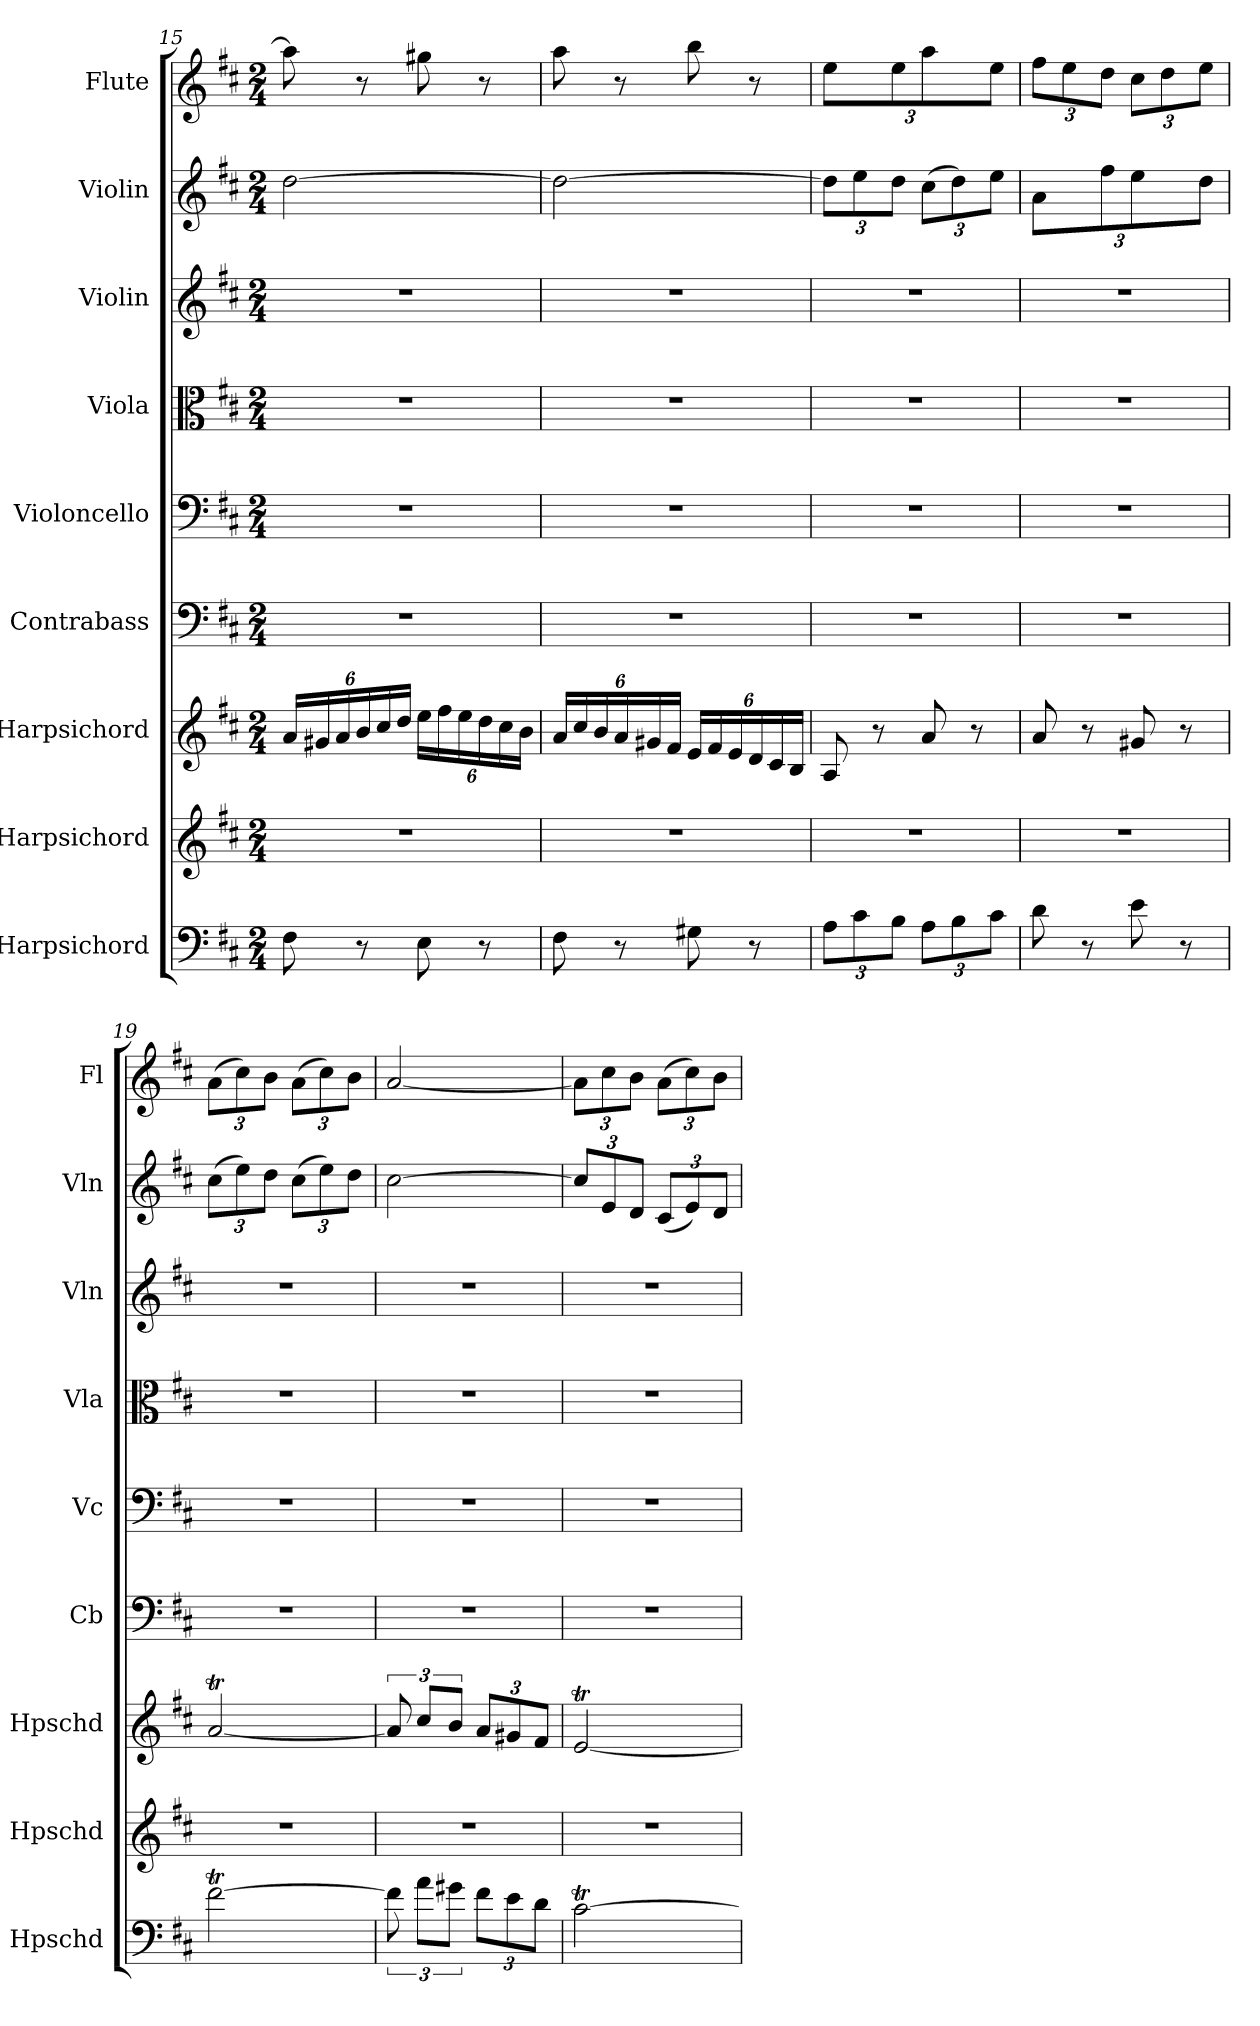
**kern	**kern	**kern	**kern	**kern	**kern	**kern	**kern	**kern
*part9	*part8	*part7	*part6	*part5	*part4	*part3	*part2	*part1
*staff9	*staff8	*staff7	*staff6	*staff5	*staff4	*staff3	*staff2	*staff1
*I"Harpsichord	*I"Harpsichord	*I"Harpsichord	*I"Contrabass	*I"Violoncello	*I"Viola	*I"Violin	*I"Violin	*I"Flute
*I'Hpschd	*I'Hpschd	*I'Hpschd	*I'Cb	*I'Vc	*I'Vla	*I'Vln	*I'Vln	*I'Fl
*clefF4	*clefG2	*clefG2	*clefF4	*clefF4	*clefC3	*clefG2	*clefG2	*clefG2
*k[f#c#]	*k[f#c#]	*k[f#c#]	*k[f#c#]	*k[f#c#]	*k[f#c#]	*k[f#c#]	*k[f#c#]	*k[f#c#]
*D:	*D:	*D:	*D:	*D:	*D:	*D:	*D:	*D:
*M2/4	*M2/4	*M2/4	*M2/4	*M2/4	*M2/4	*M2/4	*M2/4	*M2/4
=15	=15	=15	=15	=15	=15	=15	=15	=15
8F#\	2r	24a/LL	2r	2r	2r	2r	[2dd\	8aa\]
.	.	24g#X/	.	.	.	.	.	.
.	.	24a/	.	.	.	.	.	.
8r	.	24b/	.	.	.	.	.	8r
.	.	24cc#/	.	.	.	.	.	.
.	.	24dd/JJ	.	.	.	.	.	.
8E\	.	24ee\LL	.	.	.	.	.	8gg#X\
.	.	24ff#\	.	.	.	.	.	.
.	.	24ee\	.	.	.	.	.	.
8r	.	24dd\	.	.	.	.	.	8r
.	.	24cc#\	.	.	.	.	.	.
.	.	24b\JJ	.	.	.	.	.	.
=16	=16	=16	=16	=16	=16	=16	=16	=16
8F#\	2r	24a/LL	2r	2r	2r	2r	2dd\_	8aa\
.	.	24cc#/	.	.	.	.	.	.
.	.	24b/	.	.	.	.	.	.
8r	.	24a/	.	.	.	.	.	8r
.	.	24g#X/	.	.	.	.	.	.
.	.	24f#/JJ	.	.	.	.	.	.
8G#X\	.	24e/LL	.	.	.	.	.	8bb\
.	.	24f#/	.	.	.	.	.	.
.	.	24e/	.	.	.	.	.	.
8r	.	24d/	.	.	.	.	.	8r
.	.	24c#/	.	.	.	.	.	.
.	.	24B/JJ	.	.	.	.	.	.
=17	=17	=17	=17	=17	=17	=17	=17	=17
12A\L	2r	8A/	2r	2r	2r	2r	12dd\L]	6ee\
12c#\	.	.	.	.	.	.	12ee\	.
.	.	8r	.	.	.	.	.	.
12B\J	.	.	.	.	.	.	12dd\J	12ee\J
12A\L	.	8a/	.	.	.	.	(12cc#\L	6aa\
12B\	.	.	.	.	.	.	12dd\)	.
.	.	8r	.	.	.	.	.	.
12c#\J	.	.	.	.	.	.	12ee\J	12ee\J
=18	=18	=18	=18	=18	=18	=18	=18	=18
8d\	2r	8a/	2r	2r	2r	2r	6a\	12ff#\L
.	.	.	.	.	.	.	.	12ee\
8r	.	8r	.	.	.	.	.	.
.	.	.	.	.	.	.	12ff#\J	12dd\J
8e\	.	8g#X/	.	.	.	.	6ee\	12cc#\L
.	.	.	.	.	.	.	.	12dd\
8r	.	8r	.	.	.	.	.	.
.	.	.	.	.	.	.	12dd\J	12ee\J
=19	=19	=19	=19	=19	=19	=19	=19	=19
[2f#t\	2r	[2aT/	2r	2r	2r	2r	(12cc#\L	(12a\L
.	.	.	.	.	.	.	12ee\)	12cc#\)
.	.	.	.	.	.	.	12dd\J	12b\J
.	.	.	.	.	.	.	(12cc#\L	(12a\L
.	.	.	.	.	.	.	12ee\)	12cc#\)
.	.	.	.	.	.	.	12dd\J	12b\J
=20	=20	=20	=20	=20	=20	=20	=20	=20
12f#\]	2r	12a/]	2r	2r	2r	2r	[2cc#\	[2a/
12a\L	.	12cc#/L	.	.	.	.	.	.
12g#X\J	.	12b/J	.	.	.	.	.	.
12f#\L	.	12a/L	.	.	.	.	.	.
12e\	.	12g#X/	.	.	.	.	.	.
12d\J	.	12f#/J	.	.	.	.	.	.
=21	=21	=21	=21	=21	=21	=21	=21	=21
[2c#t\	2r	[2eT/	2r	2r	2r	2r	12cc#/L]	12a\L]
.	.	.	.	.	.	.	12e/	12cc#\
.	.	.	.	.	.	.	12d/J	12b\J
.	.	.	.	.	.	.	(12c#/L	(12a\L
.	.	.	.	.	.	.	12e/)	12cc#\)
.	.	.	.	.	.	.	12d/J	12b\J
=	=	=	=	=	=	=	=	=
*-	*-	*-	*-	*-	*-	*-	*-	*-
